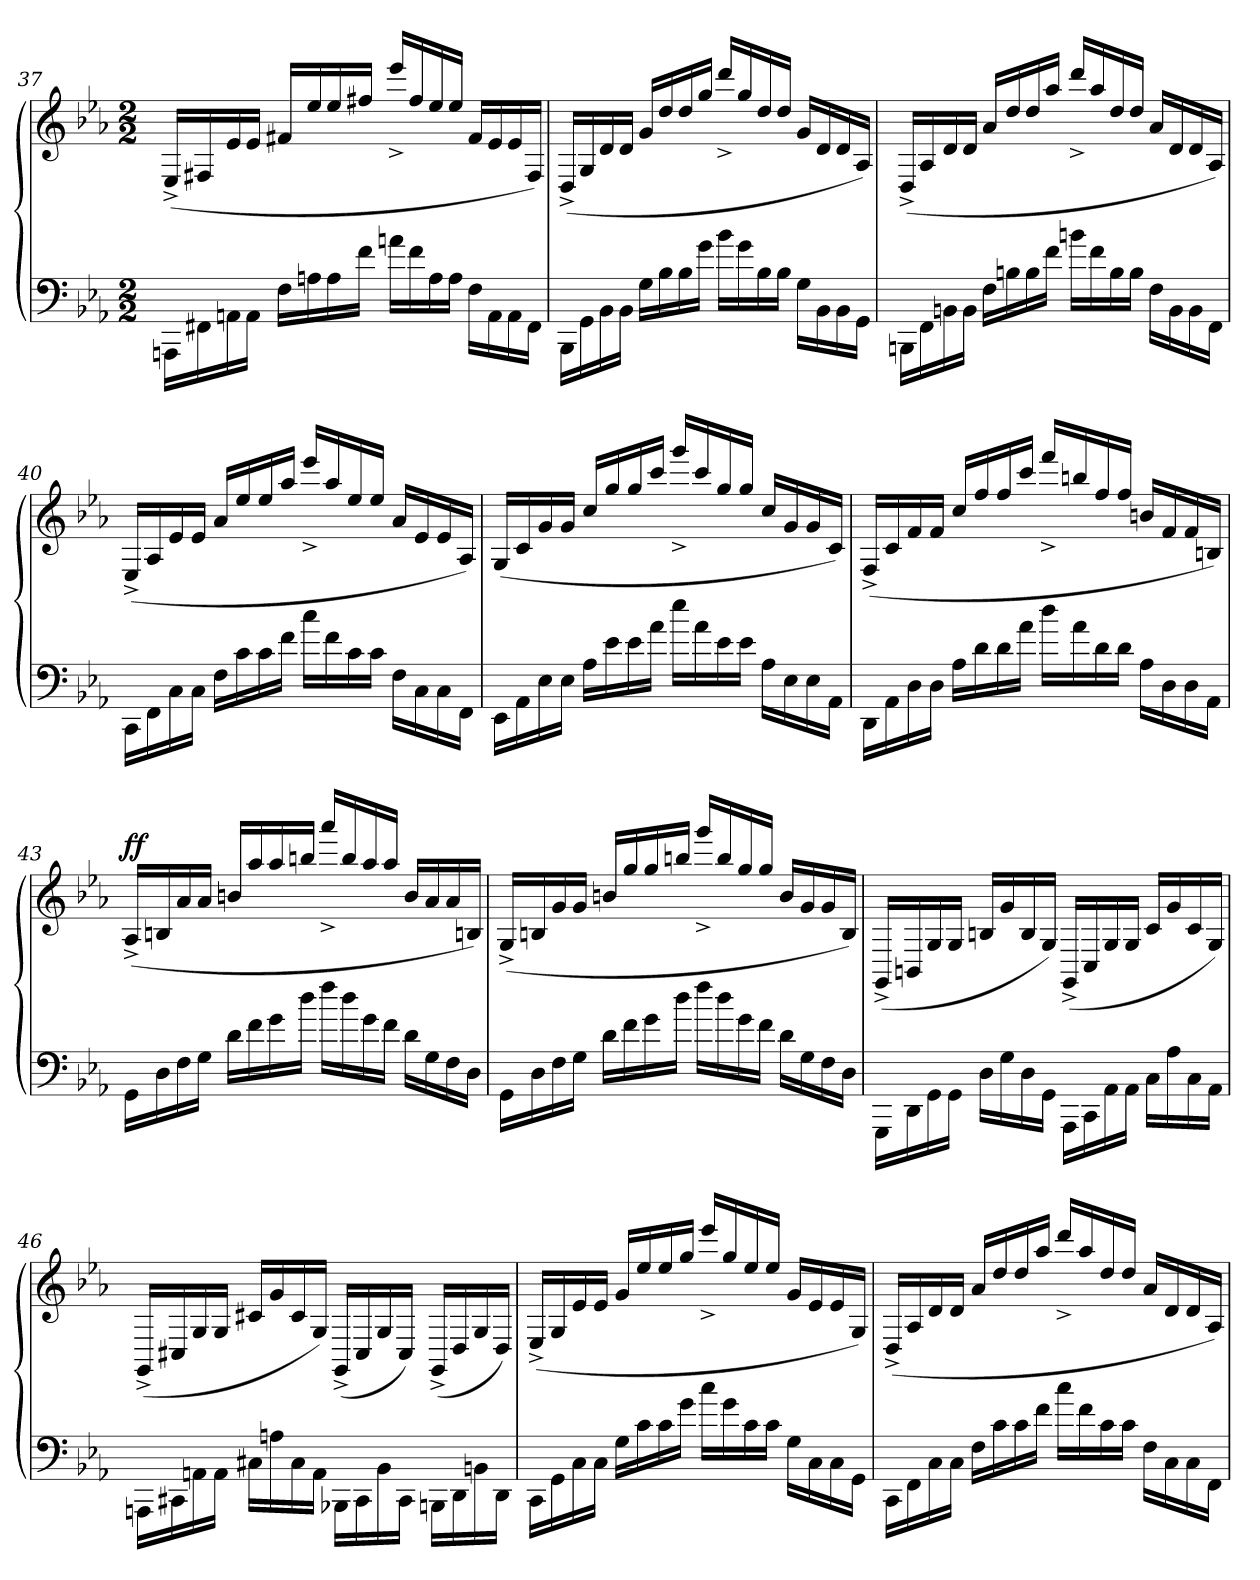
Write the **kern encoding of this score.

**kern	**kern	**dynam
*part1	*part1	*part1
*staff2	*staff1	*staff1/2
*clefF4	*clefG2	*
*k[b-e-a-]	*k[b-e-a-]	*
*c:	*c:	*
*M2/2	*M2/2	*
=37	=37	=37
16AAAn\LL	(>16E-^</LL	.
16FF#X	16F#X	.
16AAn	16e-	.
16AAJJ	16e-JJ	.
16F\LL	16f#X/LL	.
16An	16ee-	.
16A	16ee-	.
16f\JJ	16ff#X/JJ	.
16an\LL	16eee-^</LL	.
16f\	16ff#/	.
16A	16ee-	.
16AJJ	16ee-JJ	.
16F\LL	16f#/LL	.
16AA	16e-	.
16AA	16e-	.
16FF#\JJ	16F#/JJ)	.
=38	=38	=38
16BBB-\LL	(>16D^</LL	.
16GG\	16G/	.
16BB-	16d	.
16BB-JJ	16dJJ	.
16G\LL	16g/LL	.
16B-	16dd	.
16B-	16dd	.
16g\JJ	16gg/JJ	.
16b-\LL	16ddd^</LL	.
16g\	16gg/	.
16B-	16dd	.
16B-JJ	16ddJJ	.
16G\LL	16g/LL	.
16BB-	16d	.
16BB-	16d	.
16GG\JJ	16A-/JJ)	.
=39	=39	=39
16BBBn\LL	(>16D^</LL	.
16FF\	16A-/	.
16BBn	16d	.
16BBJJ	16dJJ	.
16F\LL	16a-/LL	.
16Bn	16dd	.
16B	16dd	.
16f\JJ	16aa-/JJ	.
16bn\LL	16ddd^</LL	.
16f\	16aa-/	.
16B	16dd	.
16BJJ	16ddJJ	.
16F\LL	16a-/LL	.
16BB	16d	.
16BB	16d	.
16FF\JJ	16A-/JJ)	.
=40	=40	=40
16CC\LL	(>16E-^</LL	.
16FF\	16A-/	.
16C	16e-	.
16CJJ	16e-JJ	.
16F\LL	16a-/LL	.
16c	16ee-	.
16c	16ee-	.
16f\JJ	16aa-/JJ	.
16cc\LL	16eee-^</LL	.
16f\	16aa-/	.
16c	16ee-	.
16cJJ	16ee-JJ	.
16F\LL	16a-/LL	.
16C	16e-	.
16C	16e-	.
16FF\JJ	16A-/JJ)	.
=41	=41	=41
16EE-\LL	(>16G/LL	.
16AA-\	16c/	.
16E-	16g	.
16E-JJ	16gJJ	.
16A-\LL	16cc/LL	.
16e-\	16gg/	.
16e-\	16gg/	.
16a-\JJ	16ccc/JJ	.
16ee-\LL	16ggg^</LL	.
16a-\	16ccc/	.
16e-\	16gg/	.
16e-\JJ	16gg/JJ	.
16A-\LL	16cc/LL	.
16E-	16g	.
16E-	16g	.
16AA-JJ	16cJJ)	.
=42	=42	=42
16DD\LL	(>16F^</LL	.
16AA-	16c	.
16D	16f	.
16DJJ	16fJJ	.
16A-\LL	16cc/LL	.
16d\	16ff/	.
16d\	16ff/	.
16a-\JJ	16ccc/JJ	.
16dd\LL	16fff^</LL	.
16a-\	16bbn/	.
16d\	16ff/	.
16d\JJ	16ff/JJ	.
16A-\LL	16bn/LL	.
16D	16f	.
16D	16f	.
16AA-JJ	16BnJJ)	.
=43	=43	=43
!	!	!LO:DY:a
16GG\LL	(>16A-^</LL	ff
16D	16Bn	.
16F	16a-	.
16GJJ	16a-JJ	.
16d\LL	16bn/LL	.
16f\	16aa-/	.
16g\	16aa-/	.
16dd\JJ	16bbn/JJ	.
16ff\LL	16aaa-^</LL	.
16dd\	16bb/	.
16g\	16aa-/	.
16f\JJ	16aa-/JJ	.
16d\LL	16b/LL	.
16G	16a-	.
16F	16a-	.
16DJJ	16BnJJ)	.
=44	=44	=44
16GG\LL	(>16G^</LL	.
16D\	16Bn/	.
16F	16g	.
16GJJ	16gJJ	.
16d\LL	16bn/LL	.
16f\	16gg/	.
16g\	16gg/	.
16dd\JJ	16bbn/JJ	.
16ff\LL	16ggg^</LL	.
16dd\	16bb/	.
16g\	16gg/	.
16f\JJ	16gg/JJ	.
16d\LL	16b/LL	.
16G	16g	.
16F	16g	.
16DJJ	16BJJ)	.
=45	=45	=45
16GGG\LL	(>16GG^>/LL	.
16DD\	16BBn/	.
16GG\	16G/	.
16GG\JJ	16G/JJ	.
16D\LL	16Bn/LL	.
16G	16g	.
16D\	16B/	.
16GG\JJ	16G/JJ)	.
16AAA-\LL	(>16GG^>/LL	.
16CC\	16C/	.
16AA-\	16G/	.
16AA-\JJ	16G/JJ	.
16C\LL	16c/LL	.
16A-	16g	.
16C	16c	.
16AA-\JJ	16G/JJ)	.
=46	=46	=46
16AAAn\LL	(>16GG^>/LL	.
16CC#X	16C#X	.
16AAn\	16G/	.
16AA\JJ	16G/JJ	.
16C#\LL	16c#X/LL	.
16An	16g	.
16C#	16c#	.
16AA\JJ	16G/JJ)	.
16BBB-X\LL	(>16GG^>/LL	.
16CC#\	16C#/	.
16BB-\	16G/	.
16CC#\JJ	16C#/JJ)	.
16BBBn\LL	(>16GG^>/LL	.
16DD\	16D/	.
16BBn\	16G/	.
16DD\JJ	16D/JJ)	.
=47	=47	=47
16CC\LL	(>16E-^</LL	.
16GG\	16G/	.
16C	16e-	.
16CJJ	16e-JJ	.
16G\LL	16g/LL	.
16c	16ee-	.
16c	16ee-	.
16g\JJ	16gg/JJ	.
16cc\LL	16eee-^</LL	.
16g\	16gg/	.
16c\	16ee-/	.
16c\JJ	16ee-/JJ	.
16G\LL	16g/LL	.
16C	16e-	.
16C	16e-	.
16GG\JJ	16G/JJ)	.
=48	=48	=48
16CC\LL	(>16D^</LL	.
16FF\	16A-/	.
16C	16d	.
16CJJ	16dJJ	.
16F\LL	16a-/LL	.
16c	16dd	.
16c	16dd	.
16f\JJ	16aa-/JJ	.
16cc\LL	16ddd^</LL	.
16f\	16aa-/	.
16c\	16dd/	.
16c\JJ	16dd/JJ	.
16F\LL	16a-/LL	.
16C	16d	.
16C	16d	.
16FF\JJ	16A-/JJ)	.
=	=	=
*-	*-	*-
